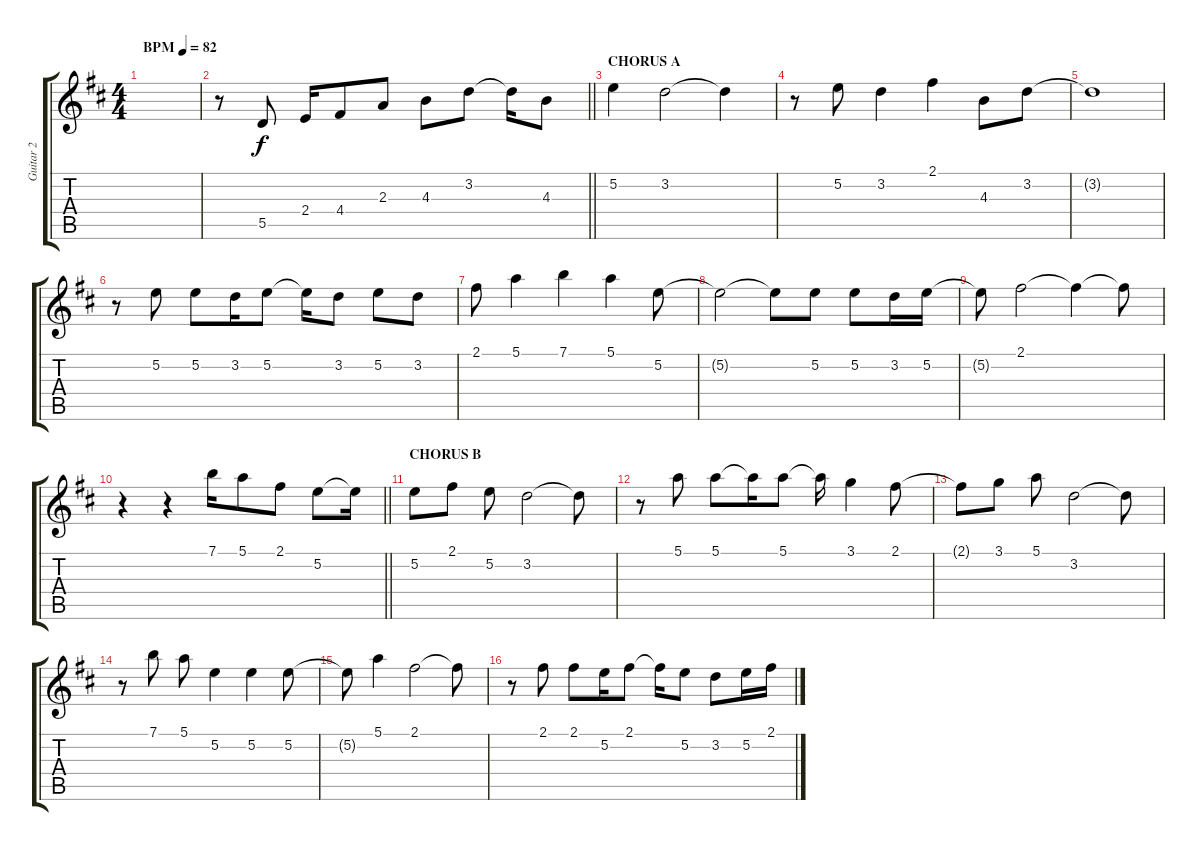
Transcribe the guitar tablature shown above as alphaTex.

\track ("Guitar 2" "Guitar 2") {instrument acousticguitarnylon}
\staff {score tabs}
\tuning (E4 B3 G3 D3 A2 E2) {hide}
\ts (4 4)
\tempo (82 "BPM")
\clef g2
\ks d
|
\barLineRight lightlight
r.8 5.5.8 2.4.16 4.4.8 2.3.8 4.3.8 3.2.8 3.2{t}.16 4.3.8 |
\section ("" "CHORUS A")
5.2.4 3.2.2 3.2{t}.4 |
r.8 5.2.8 3.2.4 2.1.4 4.3.8 3.2.8 |
3.2{t}.1 |
r.8 5.2.8 5.2.8 3.2.16 5.2.8 5.2{t}.16 3.2.8 5.2.8 3.2.8 |
2.1.8 5.1.4 7.1.4 5.1.4 5.2.8 |
5.2{t}.2 5.2{t}.8 5.2.8 5.2.8 3.2.16 5.2.16 |
5.2{t}.8 2.1.2 2.1{t}.4 2.1{t}.8 |
\barLineRight lightlight
r.4 r.4 7.1.16 5.1.8 2.1.8 5.2.8 5.2{t}.16 |
\section ("" "CHORUS B")
5.2.8 2.1.8 5.2.8 3.2.2 3.2{t}.8 |
r.8 5.1.8 5.1.8 5.1{t}.16 5.1.8 5.1{t}.16 3.1.4 2.1.8 |
2.1{t}.8 3.1.8 5.1.8 3.2.2 3.2{t}.8 |
r.8 7.1.8 5.1.8 5.2.4 5.2.4 5.2.8 |
5.2{t}.8 5.1.4 2.1.2 2.1{t}.8 |
r.8 2.1.8 2.1.8 5.2.16 2.1.8 2.1{t}.16 5.2.8 3.2.8 5.2.16 2.1.16
